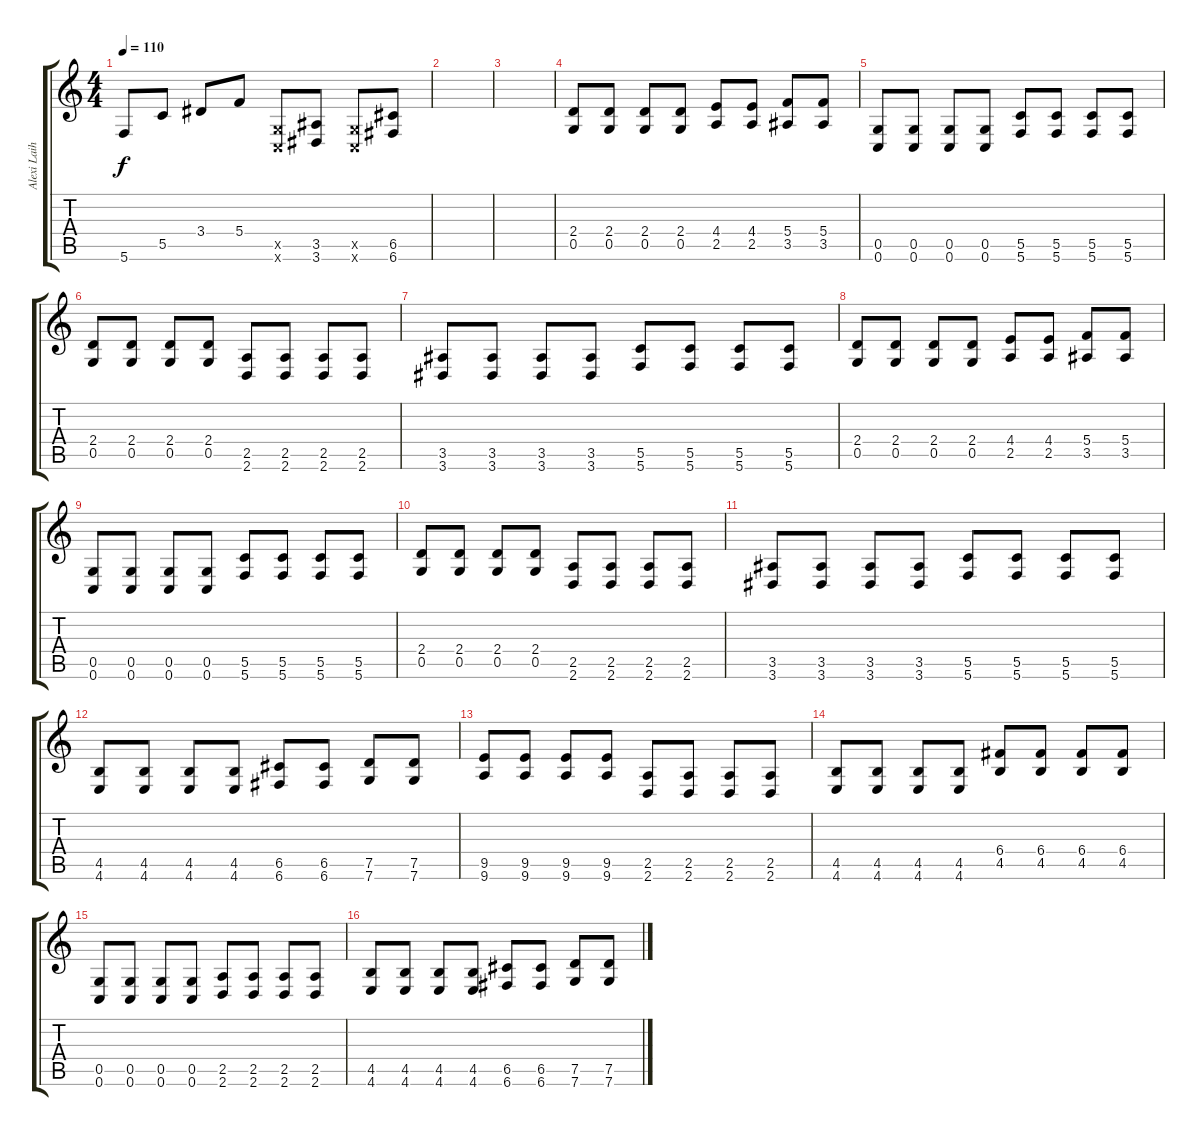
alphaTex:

\track ("Alexi Laiho - Rhythm Guitar" "Alexi Laih") {instrument distortionguitar}
\staff {score tabs}
\tuning (D4 A3 F3 C3 G2 C2) {hide}
\ts (4 4)
\tempo 110
\clef g2
\ks c
5.6.8{dy f} 5.5.8 3.4.8 5.4.8 (0.5{x} 0.6{x}).8 (3.5 3.6).8 (0.5{x} 0.6{x}).8 (6.5 6.6).8 |
|
|
(2.4 0.5).8 (2.4 0.5).8 (2.4 0.5).8 (2.4 0.5).8 (4.4 2.5).8 (4.4 2.5).8 (5.4 3.5).8 (5.4 3.5).8 |
(0.5 0.6).8 (0.5 0.6).8 (0.5 0.6).8 (0.5 0.6).8 (5.5 5.6).8 (5.5 5.6).8 (5.5 5.6).8 (5.5 5.6).8 |
(2.4 0.5).8 (2.4 0.5).8 (2.4 0.5).8 (2.4 0.5).8 (2.5 2.6).8 (2.5 2.6).8 (2.5 2.6).8 (2.5 2.6).8 |
(3.5 3.6).8 (3.5 3.6).8 (3.5 3.6).8 (3.5 3.6).8 (5.5 5.6).8 (5.5 5.6).8 (5.5 5.6).8 (5.5 5.6).8 |
(2.4 0.5).8 (2.4 0.5).8 (2.4 0.5).8 (2.4 0.5).8 (4.4 2.5).8 (4.4 2.5).8 (5.4 3.5).8 (5.4 3.5).8 |
(0.5 0.6).8 (0.5 0.6).8 (0.5 0.6).8 (0.5 0.6).8 (5.5 5.6).8 (5.5 5.6).8 (5.5 5.6).8 (5.5 5.6).8 |
(2.4 0.5).8 (2.4 0.5).8 (2.4 0.5).8 (2.4 0.5).8 (2.5 2.6).8 (2.5 2.6).8 (2.5 2.6).8 (2.5 2.6).8 |
(3.5 3.6).8 (3.5 3.6).8 (3.5 3.6).8 (3.5 3.6).8 (5.5 5.6).8 (5.5 5.6).8 (5.5 5.6).8 (5.5 5.6).8 |
(4.5 4.6).8 (4.5 4.6).8 (4.5 4.6).8 (4.5 4.6).8 (6.5 6.6).8 (6.5 6.6).8 (7.5 7.6).8 (7.5 7.6).8 |
(9.5 9.6).8 (9.5 9.6).8 (9.5 9.6).8 (9.5 9.6).8 (2.5 2.6).8 (2.5 2.6).8 (2.5 2.6).8 (2.5 2.6).8 |
(4.5 4.6).8 (4.5 4.6).8 (4.5 4.6).8 (4.5 4.6).8 (6.4 4.5).8 (6.4 4.5).8 (6.4 4.5).8 (6.4 4.5).8 |
(0.5 0.6).8 (0.5 0.6).8 (0.5 0.6).8 (0.5 0.6).8 (2.5 2.6).8 (2.5 2.6).8 (2.5 2.6).8 (2.5 2.6).8 |
(4.5 4.6).8 (4.5 4.6).8 (4.5 4.6).8 (4.5 4.6).8 (6.5 6.6).8 (6.5 6.6).8 (7.5 7.6).8 (7.5 7.6).8
